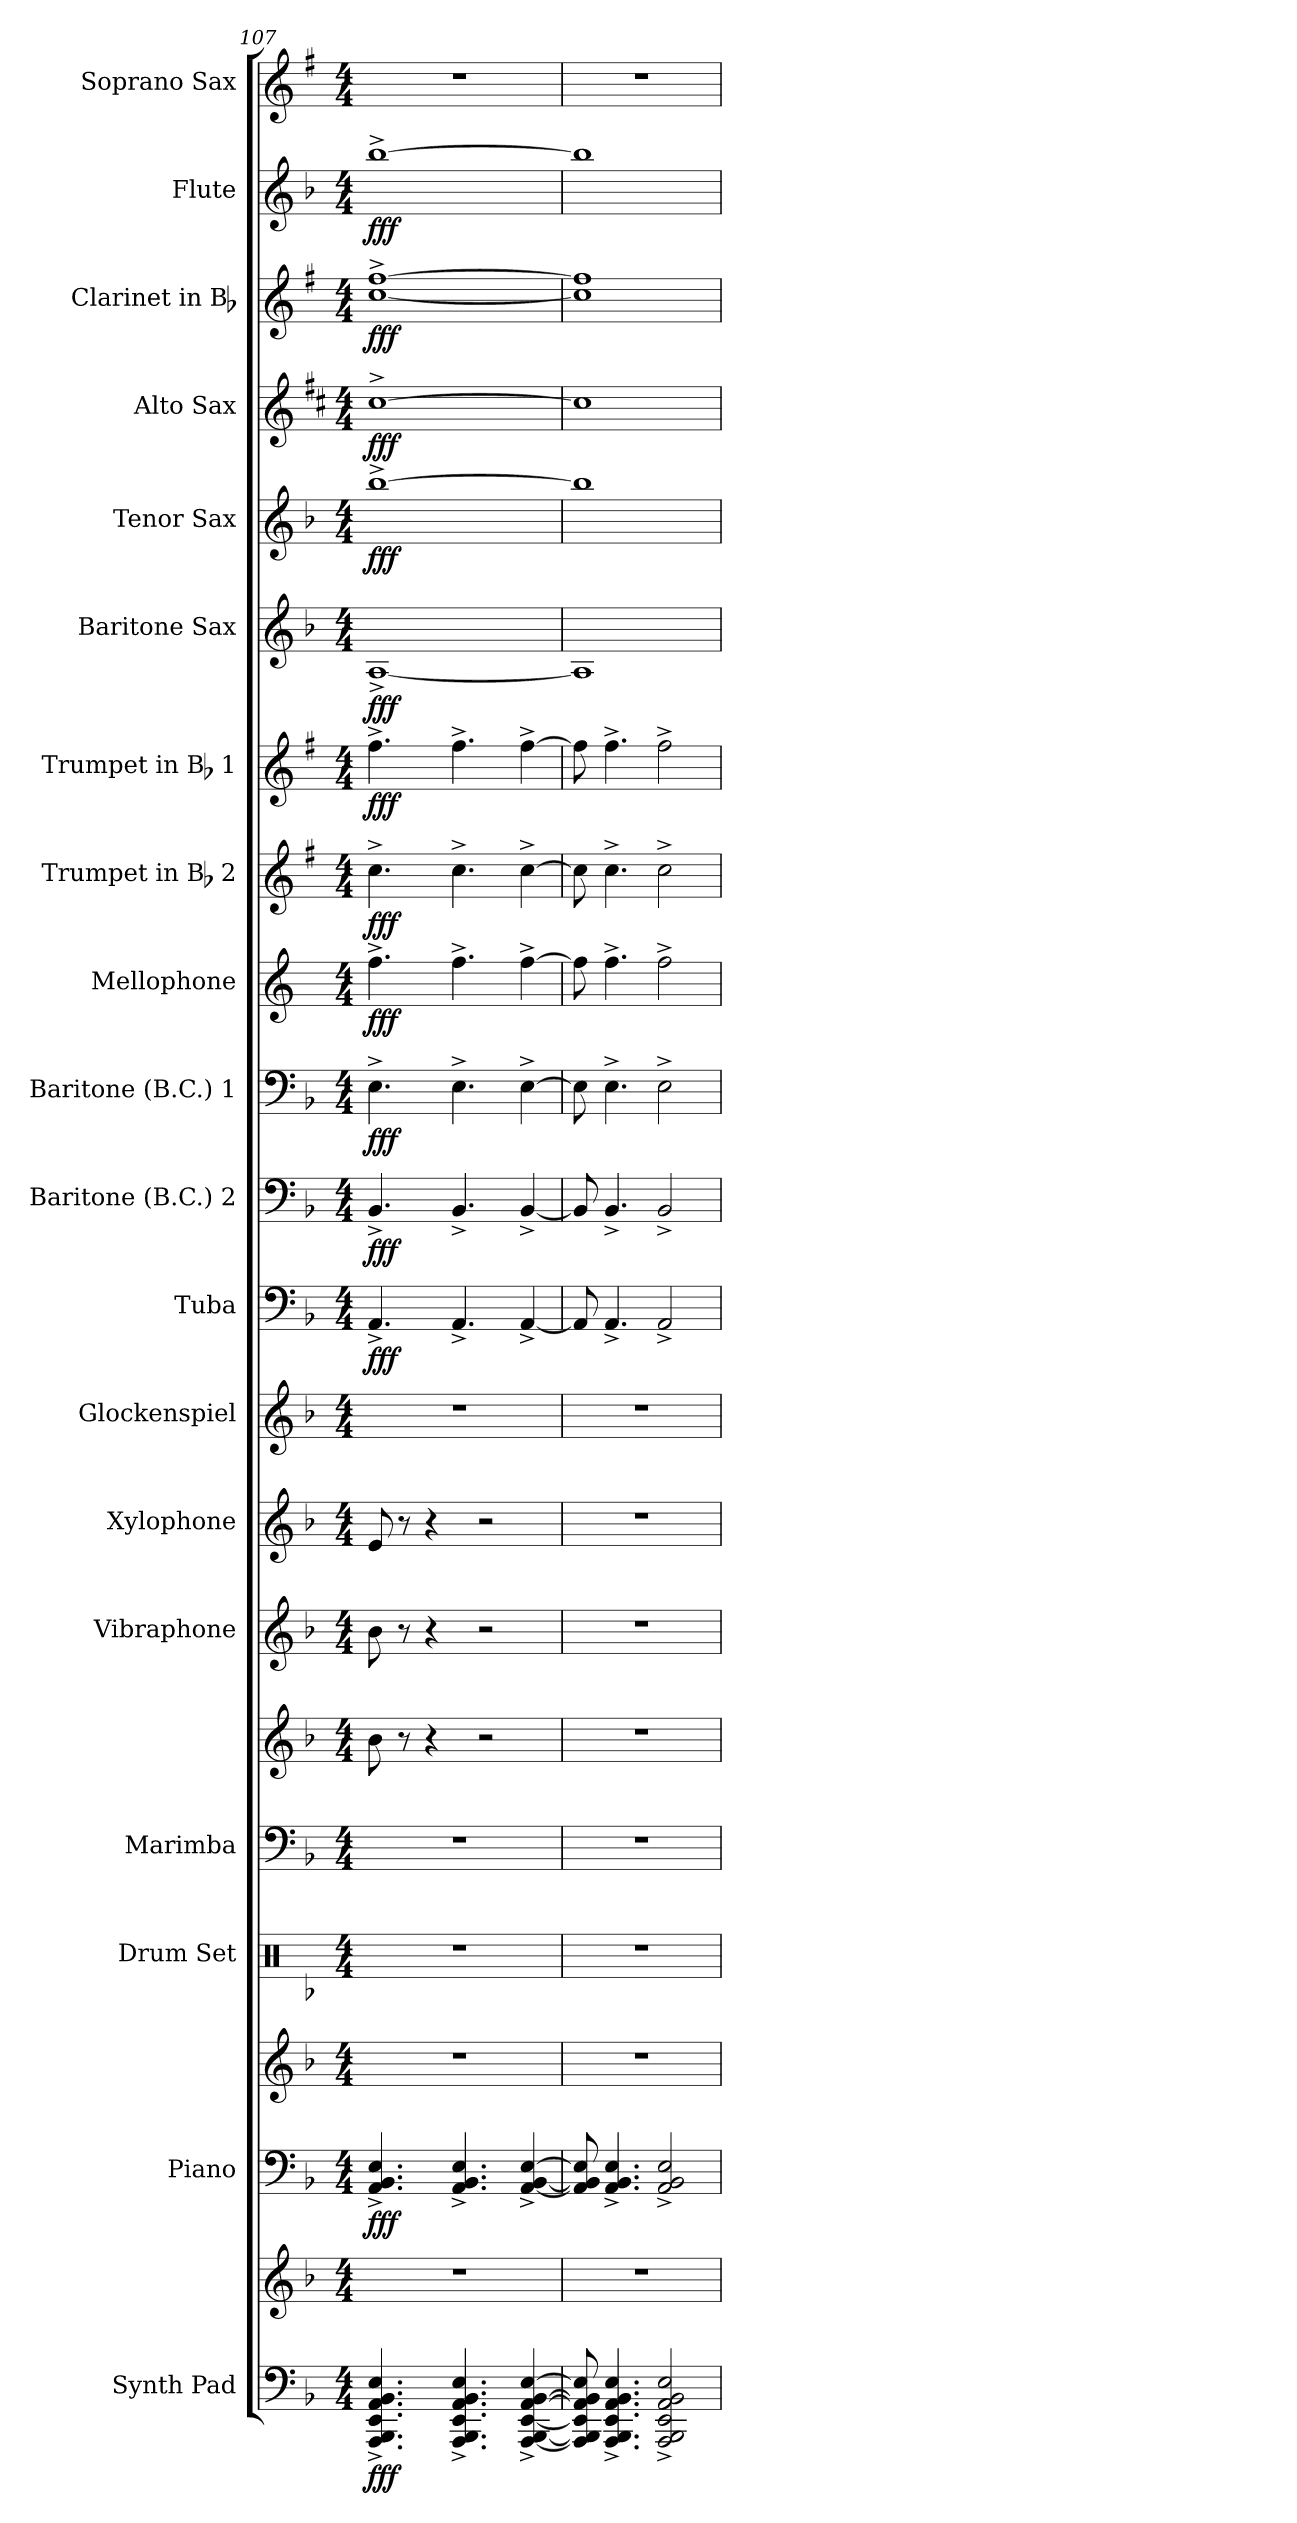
**kern	**kern	**dynam	**kern	**kern	**dynam	**kern	**kern	**kern	**kern	**kern	**kern	**kern	**dynam	**kern	**dynam	**kern	**dynam	**kern	**dynam	**kern	**dynam	**kern	**dynam	**kern	**dynam	**kern	**dynam	**kern	**dynam	**kern	**dynam	**kern	**dynam	**kern
*part19	*part19	*part19	*part18	*part18	*part18	*part17	*part16	*part16	*part15	*part14	*part13	*part12	*part12	*part11	*part11	*part10	*part10	*part9	*part9	*part8	*part8	*part7	*part7	*part6	*part6	*part5	*part5	*part4	*part4	*part3	*part3	*part2	*part2	*part1
*staff22	*staff21	*staff21/22	*staff20	*staff19	*staff19/20	*staff18	*staff17	*staff16	*staff15	*staff14	*staff13	*staff12	*staff12	*staff11	*staff11	*staff10	*staff10	*staff9	*staff9	*staff8	*staff8	*staff7	*staff7	*staff6	*staff6	*staff5	*staff5	*staff4	*staff4	*staff3	*staff3	*staff2	*staff2	*staff1
*I"Synth Pad	*	*	*I"Piano	*	*	*I"Drum Set	*I"Marimba	*	*I"Vibraphone	*I"Xylophone	*I"Glockenspiel	*I"Tuba	*	*I"Baritone (B.C.) 2	*	*I"Baritone (B.C.) 1	*	*I"Mellophone	*	*I"Trumpet in Bb 2	*	*I"Trumpet in Bb 1	*	*I"Baritone Sax	*	*I"Tenor Sax	*	*I"Alto Sax	*	*I"Clarinet in Bb	*	*I"Flute	*	*I"Soprano Sax
*I'Pad	*	*	*I'Pno.	*	*	*I'D. S.	*I'Mrb.	*	*I'Vib.	*I'Xyl.	*I'Glk.	*I'Tuba	*	*I'Bar. 2	*	*I'Bar. 1	*	*I'Mello.	*	*	*	*	*	*I'B. Sx.	*	*I'T. Sx.	*	*I'A. Sx.	*	*	*	*I'Fl.	*	*I'S. Sx.
!!LO:PB:g=z
*clefF4	*clefG2	*	*clefF4	*clefG2	*	*clefX	*clefF4	*clefG2	*clefG2	*clefG2	*clefG2	*clefF4	*	*clefF4	*	*clefF4	*	*clefG2	*	*clefG2	*	*clefG2	*	*clefG2	*	*clefG2	*	*clefG2	*	*clefG2	*	*clefG2	*	*clefG2
*	*	*	*	*	*	*	*	*	*	*ITrd-7c-12	*ITrd-14c-24	*	*	*	*	*	*	*ITrd4c7	*	*ITrd1c2	*	*ITrd1c2	*	*ITrd12c21	*	*ITrd8c14	*	*ITrd5c9	*	*ITrd1c2	*	*	*	*ITrd1c2
*k[b-]	*k[b-]	*	*k[b-]	*k[b-]	*	*k[b-]	*k[b-]	*k[b-]	*k[b-]	*k[b-]	*k[b-]	*k[b-]	*	*k[b-]	*	*k[b-]	*	*k[b-]	*	*k[b-]	*	*k[b-]	*	*k[b-]	*	*k[b-]	*	*k[b-]	*	*k[b-]	*	*k[b-]	*	*k[b-]
*F:	*F:	*	*F:	*F:	*	*F:	*F:	*F:	*F:	*F:	*F:	*F:	*	*F:	*	*F:	*	*F:	*	*F:	*	*F:	*	*F:	*	*F:	*	*F:	*	*F:	*	*F:	*	*F:
*M4/4	*M4/4	*	*M4/4	*M4/4	*	*M4/4	*M4/4	*M4/4	*M4/4	*M4/4	*M4/4	*M4/4	*	*M4/4	*	*M4/4	*	*M4/4	*	*M4/4	*	*M4/4	*	*M4/4	*	*M4/4	*	*M4/4	*	*M4/4	*	*M4/4	*	*M4/4
=107	=107	=107	=107	=107	=107	=107	=107	=107	=107	=107	=107	=107	=107	=107	=107	=107	=107	=107	=107	=107	=107	=107	=107	=107	=107	=107	=107	=107	=107	=107	=107	=107	=107	=107
!	!	!LO:DY:b=2	!	!	!LO:DY:b=2	!	!	!	!	!	!	!	!LO:DY:b	!	!LO:DY:b	!	!LO:DY:b	!	!LO:DY:b	!	!LO:DY:b	!	!LO:DY:b	!	!LO:DY:b	!	!LO:DY:b	!	!LO:DY:b	!	!LO:DY:b	!	!LO:DY:b	!
4.AAA/^ 4.BBB-/^ 4.EE/^ 4.AA/^ 4.BB-/^ 4.E/^	1r	fff	4.AA/^ 4.BB-/^ 4.E/^	1r	fff	1r	1r	8b-\	8b-\	8ee/	1r	4.AA^/	fff	4.BB-^/	fff	4.E^\	fff	4.b-^\	fff	4.b-^\	fff	4.ee^\	fff	[1AA^	fff	[1b-^	fff	[1e^	fff	[1b-^ [1ee^	fff	[1bb-^	fff	1r
.	.	.	.	.	.	.	.	8r	8r	8r	.	.	.	.	.	.	.	.	.	.	.	.	.	.	.	.	.	.	.	.	.	.	.	.
.	.	.	.	.	.	.	.	4r	4r	4r	.	.	.	.	.	.	.	.	.	.	.	.	.	.	.	.	.	.	.	.	.	.	.	.
4.AAA/^ 4.BBB-/^ 4.EE/^ 4.AA/^ 4.BB-/^ 4.E/^	.	.	4.AA/^ 4.BB-/^ 4.E/^	.	.	.	.	.	.	.	.	4.AA^/	.	4.BB-^/	.	4.E^\	.	4.b-^\	.	4.b-^\	.	4.ee^\	.	.	.	.	.	.	.	.	.	.	.	.
.	.	.	.	.	.	.	.	2r	2r	2r	.	.	.	.	.	.	.	.	.	.	.	.	.	.	.	.	.	.	.	.	.	.	.	.
[4AAA/^ [4BBB-/^ [4EE/^ [4AA/^ [4BB-/^ [4E/^	.	.	[4AA/^ [4BB-/^ [4E/^	.	.	.	.	.	.	.	.	[4AA^/	.	[4BB-^/	.	[4E^\	.	[4b-^\	.	[4b-^\	.	[4ee^\	.	.	.	.	.	.	.	.	.	.	.	.
=108	=108	=108	=108	=108	=108	=108	=108	=108	=108	=108	=108	=108	=108	=108	=108	=108	=108	=108	=108	=108	=108	=108	=108	=108	=108	=108	=108	=108	=108	=108	=108	=108	=108	=108
8AAA/] 8BBB-/] 8EE/] 8AA/] 8BB-/] 8E/]	1r	.	8AA/] 8BB-/] 8E/]	1r	.	1r	1r	1r	1r	1r	1r	8AA/]	.	8BB-/]	.	8E\]	.	8b-\]	.	8b-\]	.	8ee\]	.	1AA]	.	1b-]	.	1e]	.	1b-] 1ee]	.	1bb-]	.	1r
4.AAA/^ 4.BBB-/^ 4.EE/^ 4.AA/^ 4.BB-/^ 4.E/^	.	.	4.AA/^ 4.BB-/^ 4.E/^	.	.	.	.	.	.	.	.	4.AA^/	.	4.BB-^/	.	4.E^\	.	4.b-^\	.	4.b-^\	.	4.ee^\	.	.	.	.	.	.	.	.	.	.	.	.
2AAA/^ 2BBB-/^ 2EE/^ 2AA/^ 2BB-/^ 2E/^	.	.	2AA/^ 2BB-/^ 2E/^	.	.	.	.	.	.	.	.	2AA^/	.	2BB-^/	.	2E^\	.	2b-^\	.	2b-^\	.	2ee^\	.	.	.	.	.	.	.	.	.	.	.	.
=	=	=	=	=	=	=	=	=	=	=	=	=	=	=	=	=	=	=	=	=	=	=	=	=	=	=	=	=	=	=	=	=	=	=
*-	*-	*-	*-	*-	*-	*-	*-	*-	*-	*-	*-	*-	*-	*-	*-	*-	*-	*-	*-	*-	*-	*-	*-	*-	*-	*-	*-	*-	*-	*-	*-	*-	*-	*-
